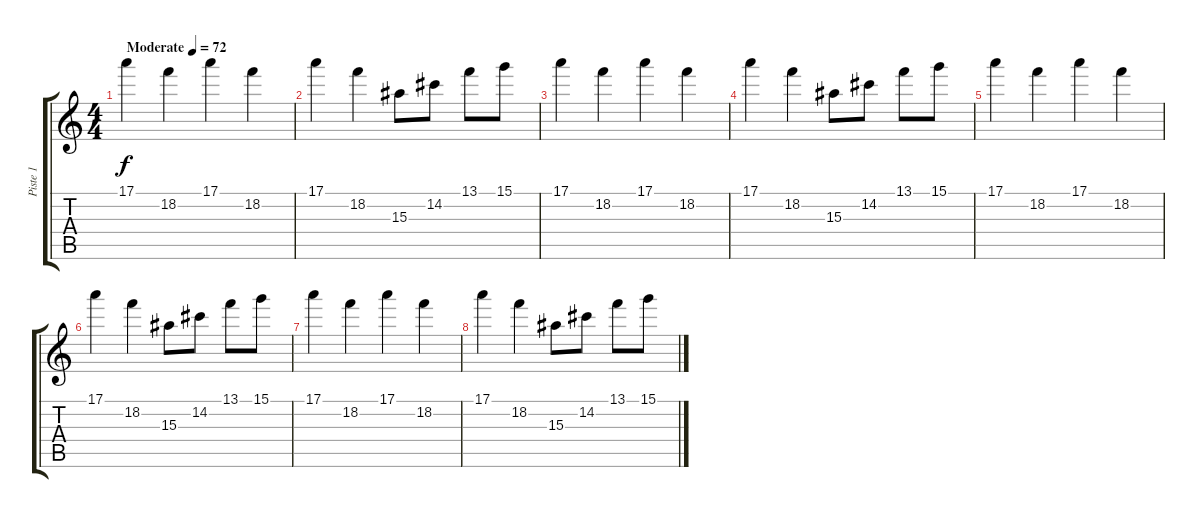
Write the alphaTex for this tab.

\track ("Piste 1" "Piste 1") {instrument acousticguitarsteel}
\staff {score tabs}
\tuning (E4 B3 G3 D3 A2 E2) {hide}
\ts (4 4)
\tempo (72 "Moderate")
\clef g2
\ks c
17.1.4{dy f instrument acousticguitarsteel} 18.2.4 17.1.4 18.2.4 |
17.1.4 18.2.4 15.3.8 14.2.8 13.1.8 15.1.8 |
17.1.4 18.2.4 17.1.4 18.2.4 |
17.1.4 18.2.4 15.3.8 14.2.8 13.1.8 15.1.8 |
17.1.4 18.2.4 17.1.4 18.2.4 |
17.1.4 18.2.4 15.3.8 14.2.8 13.1.8 15.1.8 |
17.1.4 18.2.4 17.1.4 18.2.4 |
17.1.4 18.2.4 15.3.8 14.2.8 13.1.8 15.1.8
